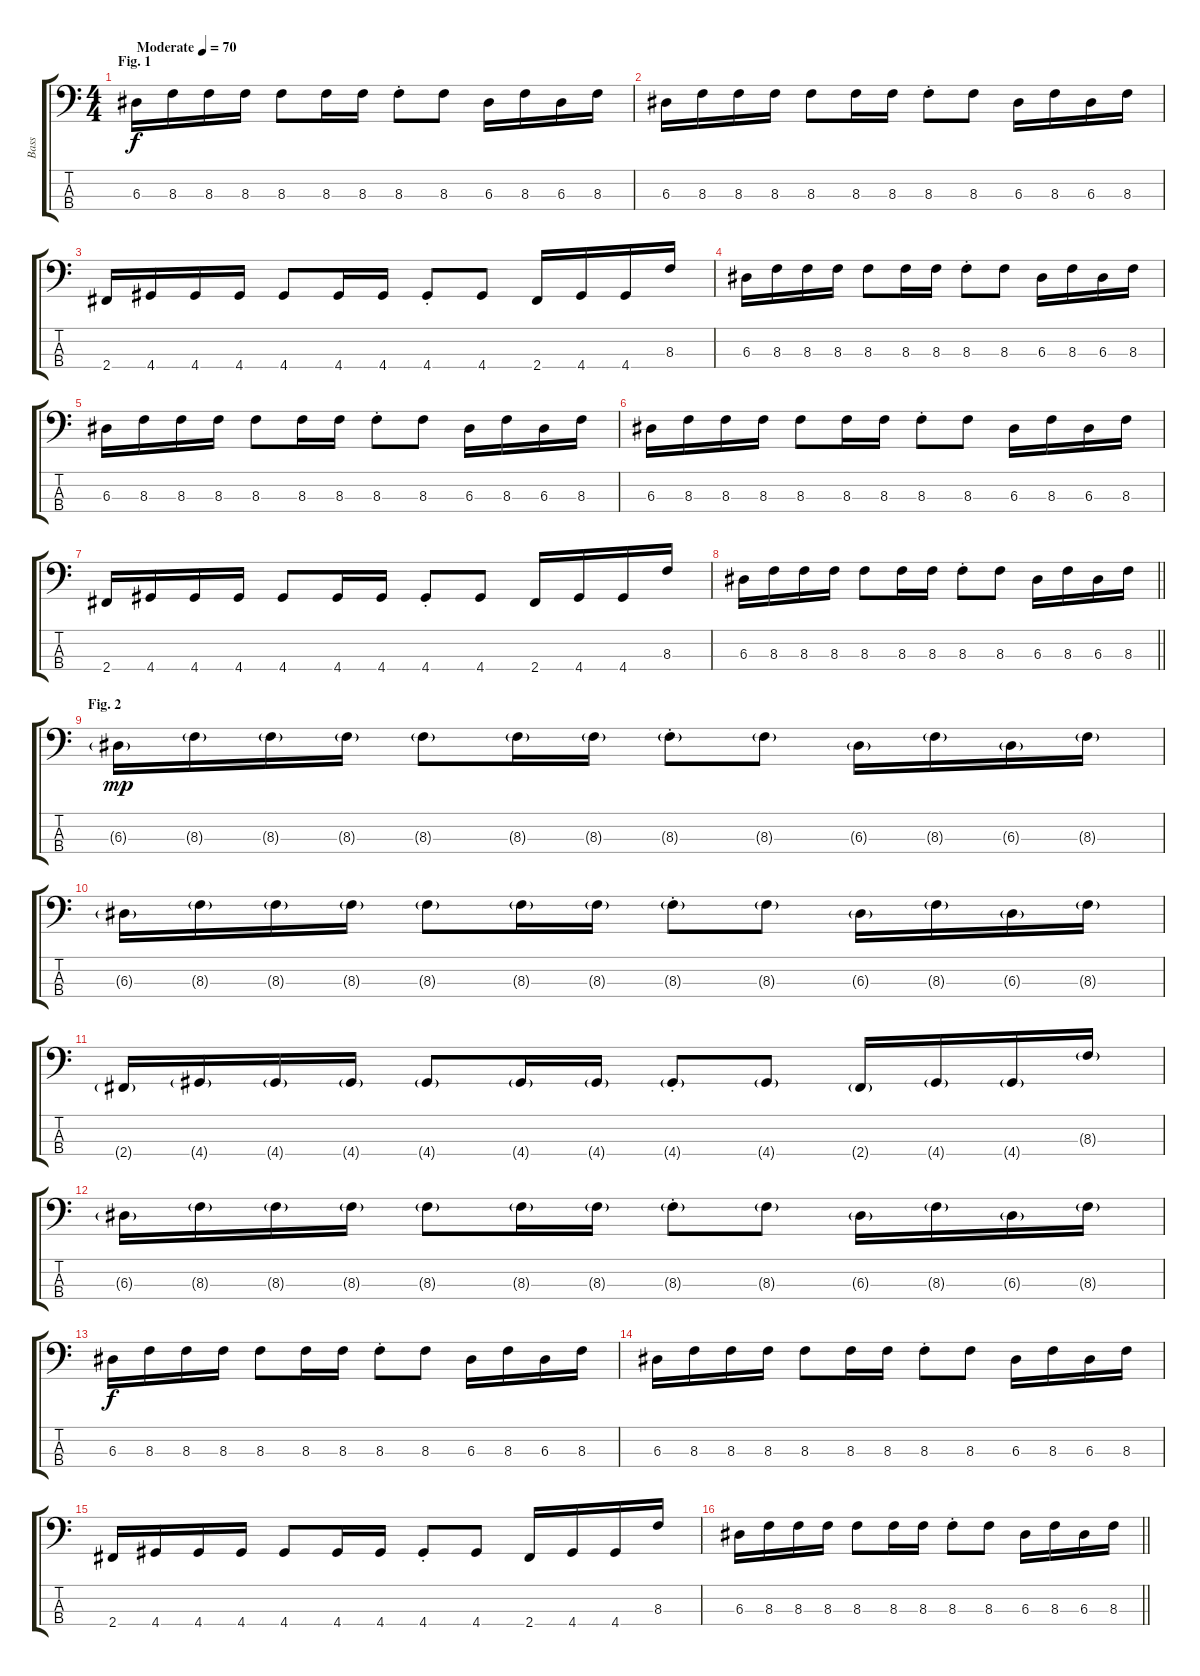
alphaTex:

\track ("Bass" "Bass") {instrument electricbassfinger}
\staff {score tabs}
\tuning (G2 D2 A1 E1) {hide}
\ts (4 4)
\section ("" "Fig. 1")
\tempo (70 "Moderate")
\clef f4
\ks c
6.3.16{dy f instrument electricbassfinger} 8.3.16 8.3.16 8.3.16 8.3.8 8.3.16 8.3.16 8.3{st}.8 8.3.8 6.3.16 8.3.16 6.3.16 8.3.16 |
6.3.16 8.3.16 8.3.16 8.3.16 8.3.8 8.3.16 8.3.16 8.3{st}.8 8.3.8 6.3.16 8.3.16 6.3.16 8.3.16 |
2.4.16 4.4.16 4.4.16 4.4.16 4.4.8 4.4.16 4.4.16 4.4{st}.8 4.4.8 2.4.16 4.4.16 4.4.16 8.3.16 |
6.3.16 8.3.16 8.3.16 8.3.16 8.3.8 8.3.16 8.3.16 8.3{st}.8 8.3.8 6.3.16 8.3.16 6.3.16 8.3.16 |
6.3.16 8.3.16 8.3.16 8.3.16 8.3.8 8.3.16 8.3.16 8.3{st}.8 8.3.8 6.3.16 8.3.16 6.3.16 8.3.16 |
6.3.16 8.3.16 8.3.16 8.3.16 8.3.8 8.3.16 8.3.16 8.3{st}.8 8.3.8 6.3.16 8.3.16 6.3.16 8.3.16 |
2.4.16 4.4.16 4.4.16 4.4.16 4.4.8 4.4.16 4.4.16 4.4{st}.8 4.4.8 2.4.16 4.4.16 4.4.16 8.3.16 |
\barLineRight lightlight
6.3.16 8.3.16 8.3.16 8.3.16 8.3.8 8.3.16 8.3.16 8.3{st}.8 8.3.8 6.3.16 8.3.16 6.3.16 8.3.16 |
\section ("" "Fig. 2")
6.3{g}.16{dy mp} 8.3{g}.16 8.3{g}.16 8.3{g}.16 8.3{g}.8 8.3{g}.16 8.3{g}.16 8.3{g st}.8 8.3{g}.8 6.3{g}.16 8.3{g}.16 6.3{g}.16 8.3{g}.16 |
6.3{g}.16 8.3{g}.16 8.3{g}.16 8.3{g}.16 8.3{g}.8 8.3{g}.16 8.3{g}.16 8.3{g st}.8 8.3{g}.8 6.3{g}.16 8.3{g}.16 6.3{g}.16 8.3{g}.16 |
2.4{g}.16 4.4{g}.16 4.4{g}.16 4.4{g}.16 4.4{g}.8 4.4{g}.16 4.4{g}.16 4.4{g st}.8 4.4{g}.8 2.4{g}.16 4.4{g}.16 4.4{g}.16 8.3{g}.16 |
6.3{g}.16 8.3{g}.16 8.3{g}.16 8.3{g}.16 8.3{g}.8 8.3{g}.16 8.3{g}.16 8.3{g st}.8 8.3{g}.8 6.3{g}.16 8.3{g}.16 6.3{g}.16 8.3{g}.16 |
6.3.16{dy f} 8.3.16 8.3.16 8.3.16 8.3.8 8.3.16 8.3.16 8.3{st}.8 8.3.8 6.3.16 8.3.16 6.3.16 8.3.16 |
6.3.16 8.3.16 8.3.16 8.3.16 8.3.8 8.3.16 8.3.16 8.3{st}.8 8.3.8 6.3.16 8.3.16 6.3.16 8.3.16 |
2.4.16 4.4.16 4.4.16 4.4.16 4.4.8 4.4.16 4.4.16 4.4{st}.8 4.4.8 2.4.16 4.4.16 4.4.16 8.3.16 |
\barLineRight lightlight
6.3.16 8.3.16 8.3.16 8.3.16 8.3.8 8.3.16 8.3.16 8.3{st}.8 8.3.8 6.3.16 8.3.16 6.3.16 8.3.16
